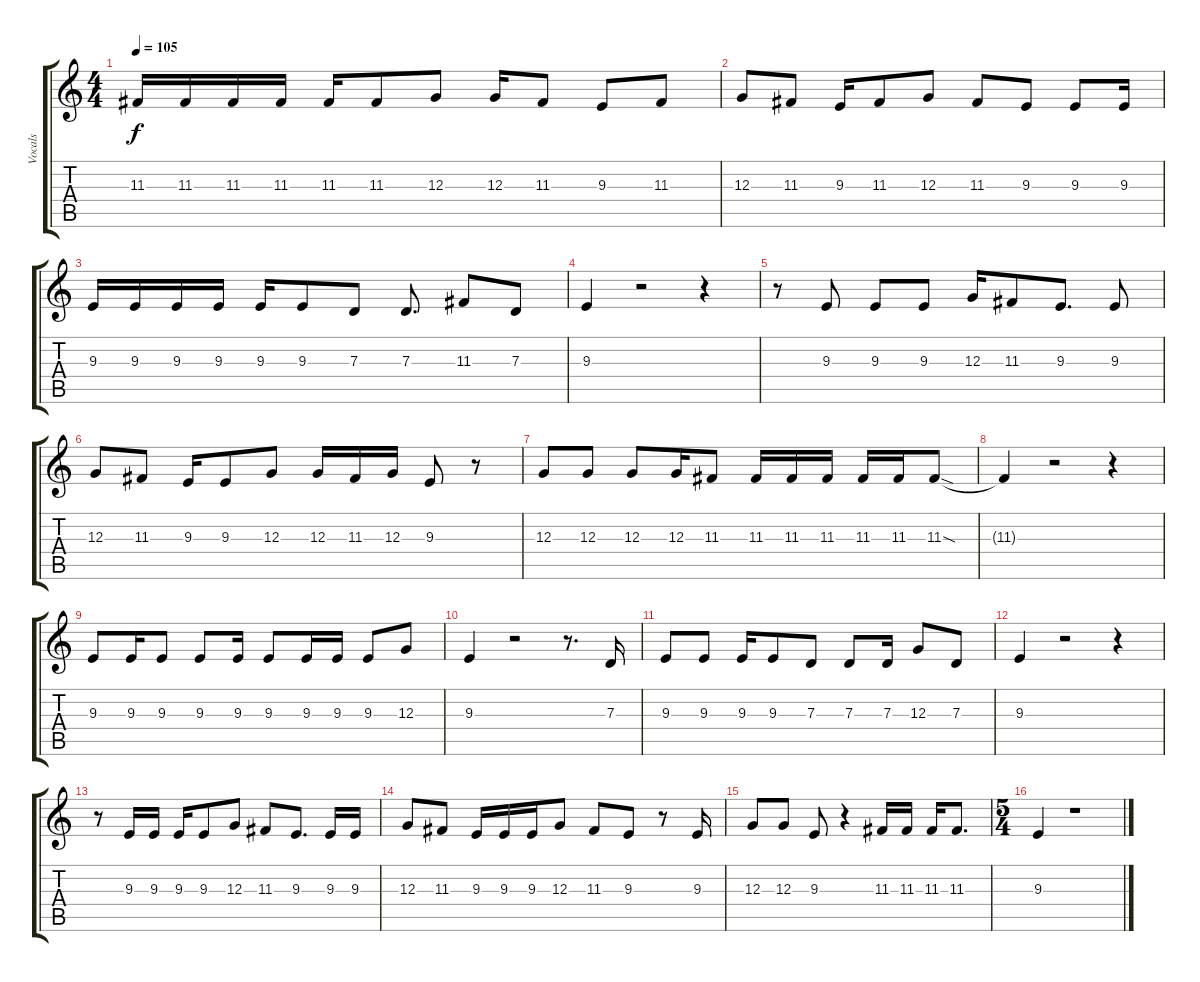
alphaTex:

\track ("Vocals" "Vocals") {instrument flute}
\staff {score tabs}
\tuning (E4 B3 G3 D3 A2 E2) {hide}
\ts (4 4)
\tempo 105
\clef g2
\ks c
11.3.16{dy f} 11.3.16 11.3.16 11.3.16 11.3.16 11.3.8 12.3.8 12.3.16 11.3.8 9.3.8 11.3.8 |
12.3.8 11.3.8 9.3.16 11.3.8 12.3.8 11.3.8 9.3.8 9.3.8 9.3.16 |
9.3.16 9.3.16 9.3.16 9.3.16 9.3.16 9.3.8 7.3.8 7.3.8{d} 11.3.8 7.3.8 |
9.3.4 r.2 r.4 |
r.8 9.3.8 9.3.8 9.3.8 12.3.16 11.3.8 9.3.8{d} 9.3.8 |
12.3.8 11.3.8 9.3.16 9.3.8 12.3.8 12.3.16 11.3.16 12.3.16 9.3.8 r.8 |
12.3.8 12.3.8 12.3.8 12.3.16 11.3.8 11.3.16 11.3.16 11.3.16 11.3.16 11.3.16 11.3{sod}.8 |
11.3{t}.4 r.2 r.4 |
9.3.8 9.3.16 9.3.8 9.3.8 9.3.16 9.3.8 9.3.16 9.3.16 9.3.8 12.3.8 |
9.3.4 r.2 r.8{d} 7.3.16 |
9.3.8 9.3.8 9.3.16 9.3.8 7.3.8 7.3.8 7.3.16 12.3.8 7.3.8 |
9.3.4 r.2 r.4 |
r.8 9.3.16 9.3.16 9.3.16 9.3.8 12.3.8 11.3.8 9.3.8{d} 9.3.16 9.3.16 |
12.3.8 11.3.8 9.3.16 9.3.16 9.3.16 12.3.8 11.3.8 9.3.8 r.8 9.3.16 |
12.3.8 12.3.8 9.3.8 r.4 11.3.16 11.3.16 11.3.16 11.3.8{d} |
\ts (5 4)
9.3.4 r.1
